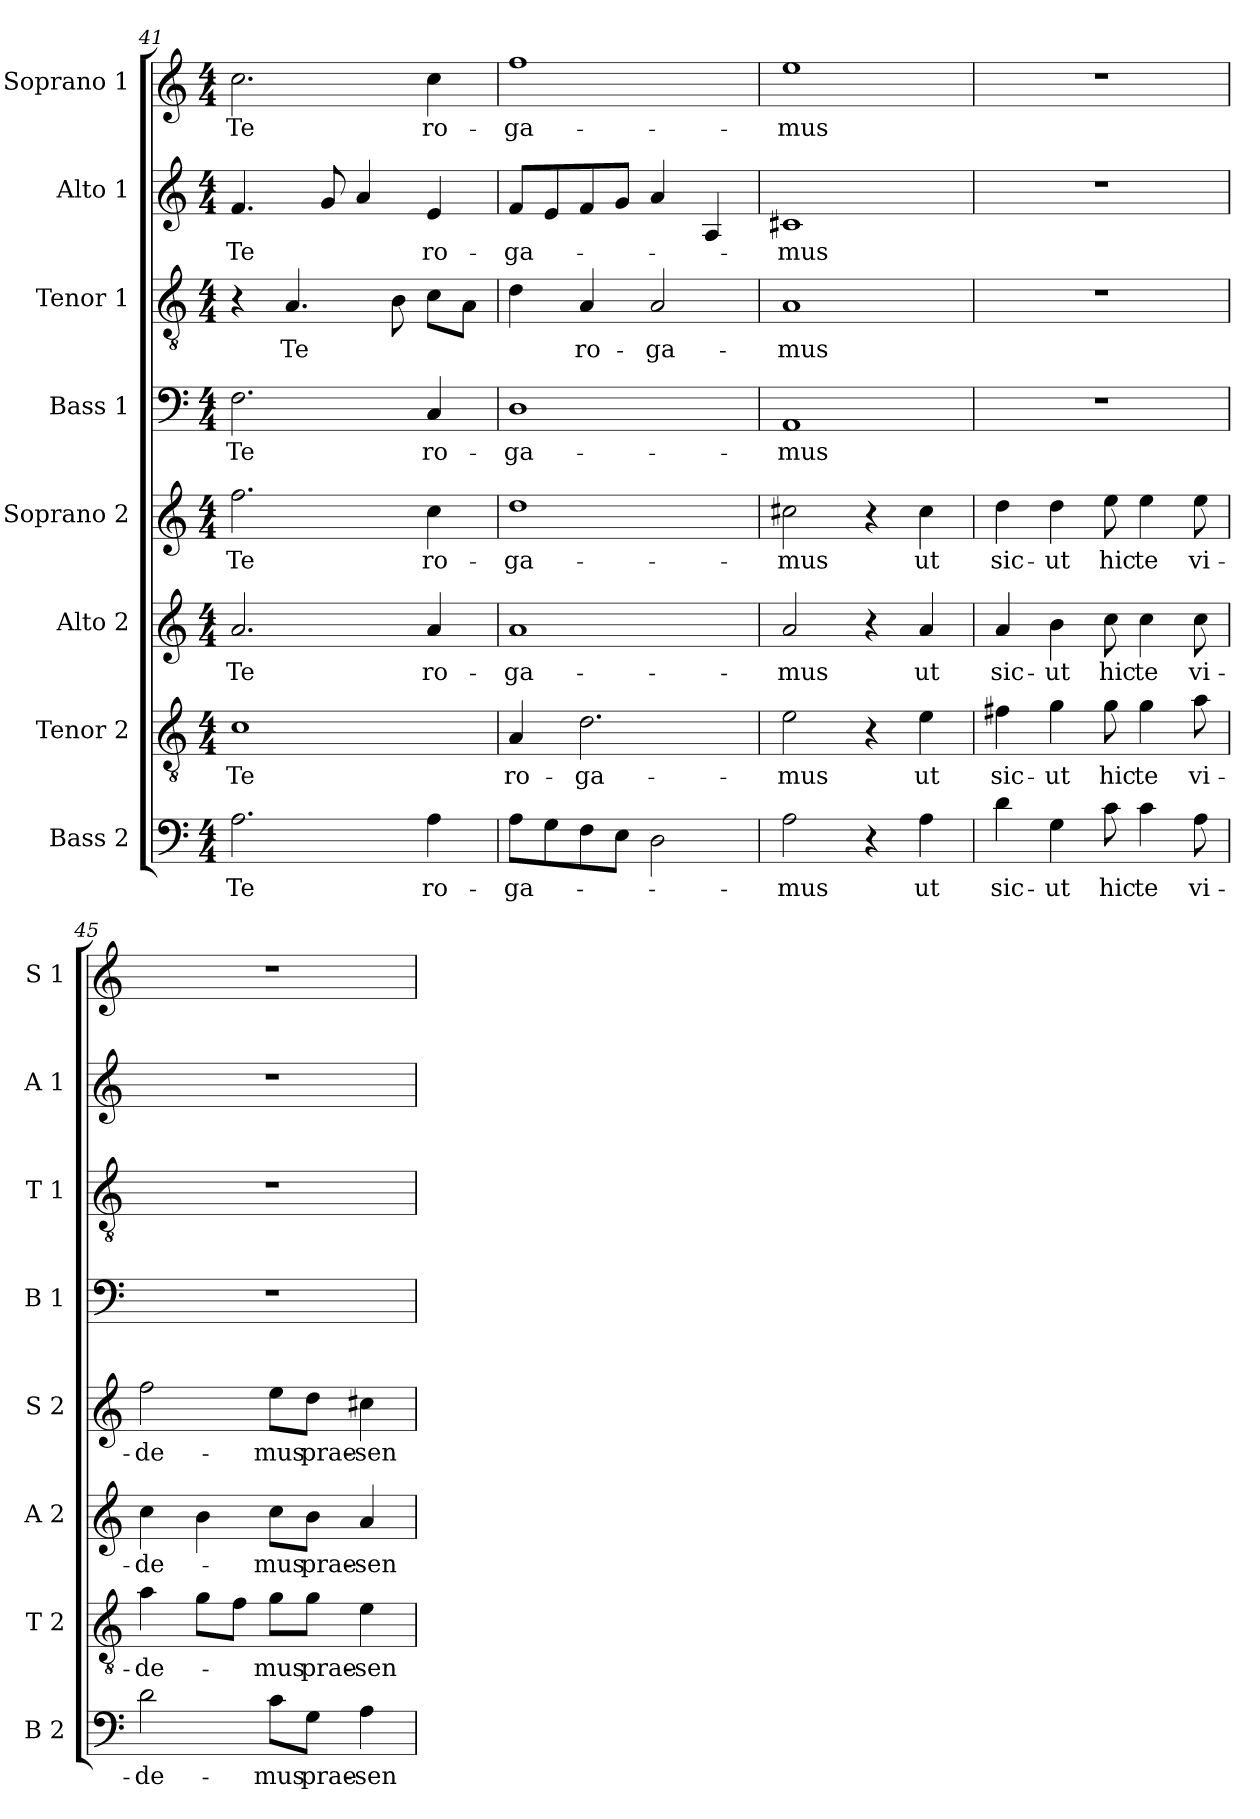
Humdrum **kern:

**kern	**text	**kern	**text	**kern	**text	**kern	**text	**kern	**text	**kern	**text	**kern	**text	**kern	**text
*part8	*part8	*part7	*part7	*part6	*part6	*part5	*part5	*part4	*part4	*part3	*part3	*part2	*part2	*part1	*part1
*staff8	*staff8	*staff7	*staff7	*staff6	*staff6	*staff5	*staff5	*staff4	*staff4	*staff3	*staff3	*staff2	*staff2	*staff1	*staff1
*I"Bass 2	*	*I"Tenor 2	*	*I"Alto 2	*	*I"Soprano 2	*	*I"Bass 1	*	*I"Tenor 1	*	*I"Alto 1	*	*I"Soprano 1	*
*I'B 2	*	*I'T 2	*	*I'A 2	*	*I'S 2	*	*I'B 1	*	*I'T 1	*	*I'A 1	*	*I'S 1	*
!!LO:PB:g=z
*clefF4	*	*clefGv2	*	*clefG2	*	*clefG2	*	*clefF4	*	*clefGv2	*	*clefG2	*	*clefG2	*
*k[]	*	*k[]	*	*k[]	*	*k[]	*	*k[]	*	*k[]	*	*k[]	*	*k[]	*
*a:	*	*a:	*	*a:	*	*a:	*	*a:	*	*a:	*	*a:	*	*a:	*
*M4/4	*	*M4/4	*	*M4/4	*	*M4/4	*	*M4/4	*	*M4/4	*	*M4/4	*	*M4/4	*
=41	=41	=41	=41	=41	=41	=41	=41	=41	=41	=41	=41	=41	=41	=41	=41
!	!LO:LY:b	!	!LO:LY:b	!	!LO:LY:b	!	!LO:LY:b	!	!LO:LY:b	!	!	!	!LO:LY:b	!	!LO:LY:b
2.A\	Te	1c	Te	2.a/	Te	2.ff\	Te	2.F\	Te	4r	.	4.f/	Te	2.cc\	Te
!	!	!	!	!	!	!	!	!	!	!	!LO:LY:b	!	!	!	!
.	.	.	.	.	.	.	.	.	.	4.A/	Te	.	.	.	.
.	.	.	.	.	.	.	.	.	.	.	.	8g/	.	.	.
.	.	.	.	.	.	.	.	.	.	.	.	4a/	.	.	.
.	.	.	.	.	.	.	.	.	.	8B\	.	.	.	.	.
!	!LO:LY:b	!	!	!	!LO:LY:b	!	!LO:LY:b	!	!LO:LY:b	!	!	!	!LO:LY:b	!	!LO:LY:b
4A\	ro-	.	.	4a/	ro-	4cc\	ro-	4C/	ro-	8c\L	.	4e/	ro-	4cc\	ro-
.	.	.	.	.	.	.	.	.	.	8A\J	.	.	.	.	.
=42	=42	=42	=42	=42	=42	=42	=42	=42	=42	=42	=42	=42	=42	=42	=42
!	!LO:LY:b	!	!LO:LY:b	!	!LO:LY:b	!	!LO:LY:b	!	!LO:LY:b	!	!	!	!LO:LY:b	!	!LO:LY:b
8A\L	-ga-	4A/	ro-	1a	-ga-	1dd	-ga-	1D	-ga-	4d\	.	8f/L	-ga-	1ff	-ga-
8G\	.	.	.	.	.	.	.	.	.	.	.	8e/	.	.	.
!	!	!	!LO:LY:b	!	!	!	!	!	!	!	!LO:LY:b	!	!	!	!
8F\	.	2.d\	-ga-	.	.	.	.	.	.	4A/	ro-	8f/	.	.	.
8E\J	.	.	.	.	.	.	.	.	.	.	.	8g/J	.	.	.
!	!	!	!	!	!	!	!	!	!	!	!LO:LY:b	!	!	!	!
2D\	.	.	.	.	.	.	.	.	.	2A/	-ga-	4a/	.	.	.
.	.	.	.	.	.	.	.	.	.	.	.	4A/	.	.	.
=43	=43	=43	=43	=43	=43	=43	=43	=43	=43	=43	=43	=43	=43	=43	=43
!	!LO:LY:b	!	!LO:LY:b	!	!LO:LY:b	!	!LO:LY:b	!	!LO:LY:b	!	!LO:LY:b	!	!LO:LY:b	!	!LO:LY:b
2A\	-mus	2e\	-mus	2a/	-mus	2cc#X\	-mus	1AA	-mus	1A	-mus	1c#X	-mus	1ee	-mus
4r	.	4r	.	4r	.	4r	.	.	.	.	.	.	.	.	.
!	!LO:LY:b	!	!LO:LY:b	!	!LO:LY:b	!	!LO:LY:b	!	!	!	!	!	!	!	!
4A\	ut	4e\	ut	4a/	ut	4cc#\	ut	.	.	.	.	.	.	.	.
=44	=44	=44	=44	=44	=44	=44	=44	=44	=44	=44	=44	=44	=44	=44	=44
!	!LO:LY:b	!	!LO:LY:b	!	!LO:LY:b	!	!LO:LY:b	!	!	!	!	!	!	!	!
4d\	sic-	4f#X\	sic-	4a/	sic-	4dd\	sic-	1r	.	1r	.	1r	.	1r	.
!	!LO:LY:b	!	!LO:LY:b	!	!LO:LY:b	!	!LO:LY:b	!	!	!	!	!	!	!	!
4G\	-ut	4g\	-ut	4b\	-ut	4dd\	-ut	.	.	.	.	.	.	.	.
!	!LO:LY:b	!	!LO:LY:b	!	!LO:LY:b	!	!LO:LY:b	!	!	!	!	!	!	!	!
8c\	hic	8g\	hic	8cc\	hic	8ee\	hic	.	.	.	.	.	.	.	.
!	!LO:LY:b	!	!LO:LY:b	!	!LO:LY:b	!	!LO:LY:b	!	!	!	!	!	!	!	!
4c\	te	4g\	te	4cc\	te	4ee\	te	.	.	.	.	.	.	.	.
!	!LO:LY:b	!	!LO:LY:b	!	!LO:LY:b	!	!LO:LY:b	!	!	!	!	!	!	!	!
8A\	vi-	8a\	vi-	8cc\	vi-	8ee\	vi-	.	.	.	.	.	.	.	.
=45	=45	=45	=45	=45	=45	=45	=45	=45	=45	=45	=45	=45	=45	=45	=45
!	!LO:LY:b	!	!LO:LY:b	!	!LO:LY:b	!	!LO:LY:b	!	!	!	!	!	!	!	!
2d\	-de-	4a\	-de-	4cc\	-de-	2ff\	-de-	1r	.	1r	.	1r	.	1r	.
.	.	8g\L	.	4b\	.	.	.	.	.	.	.	.	.	.	.
.	.	8f\J	.	.	.	.	.	.	.	.	.	.	.	.	.
!	!LO:LY:b	!	!LO:LY:b	!	!LO:LY:b	!	!LO:LY:b	!	!	!	!	!	!	!	!
8c\L	-mus	8g\L	-mus	8cc\L	-mus	8ee\L	-mus	.	.	.	.	.	.	.	.
!	!LO:LY:b	!	!LO:LY:b	!	!LO:LY:b	!	!LO:LY:b	!	!	!	!	!	!	!	!
8G\J	prae-	8g\J	prae-	8b\J	prae-	8dd\J	prae-	.	.	.	.	.	.	.	.
!	!LO:LY:b	!	!LO:LY:b	!	!LO:LY:b	!	!LO:LY:b	!	!	!	!	!	!	!	!
4A\	-sen-	4e\	-sen-	4a/	-sen-	4cc#X\	-sen-	.	.	.	.	.	.	.	.
=	=	=	=	=	=	=	=	=	=	=	=	=	=	=	=
*-	*-	*-	*-	*-	*-	*-	*-	*-	*-	*-	*-	*-	*-	*-	*-
